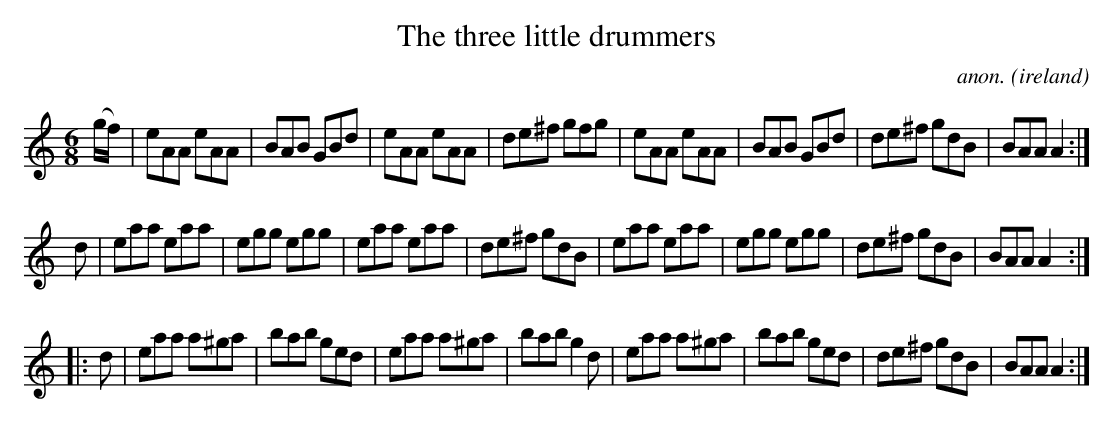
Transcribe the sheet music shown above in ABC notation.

X:1
T:The three little drummers
O:ireland
C:anon.
M:6/8
L:1/8
K:Am
(g/f/)|eAA eAA|BAB GBd|eAA eAA|de^f gfg|eAA eAA|BAB GBd|de^f gdB|BAA A2:|
d|eaa eaa|egg egg|eaa eaa|de^f gdB|eaa eaa|egg egg|de^f gdB|BAA A2:|
|:d|eaa a^ga|bab ged|eaa a^ga|bab g2d|eaa a^ga|bab ged|de^f gdB|BAA A2:|
